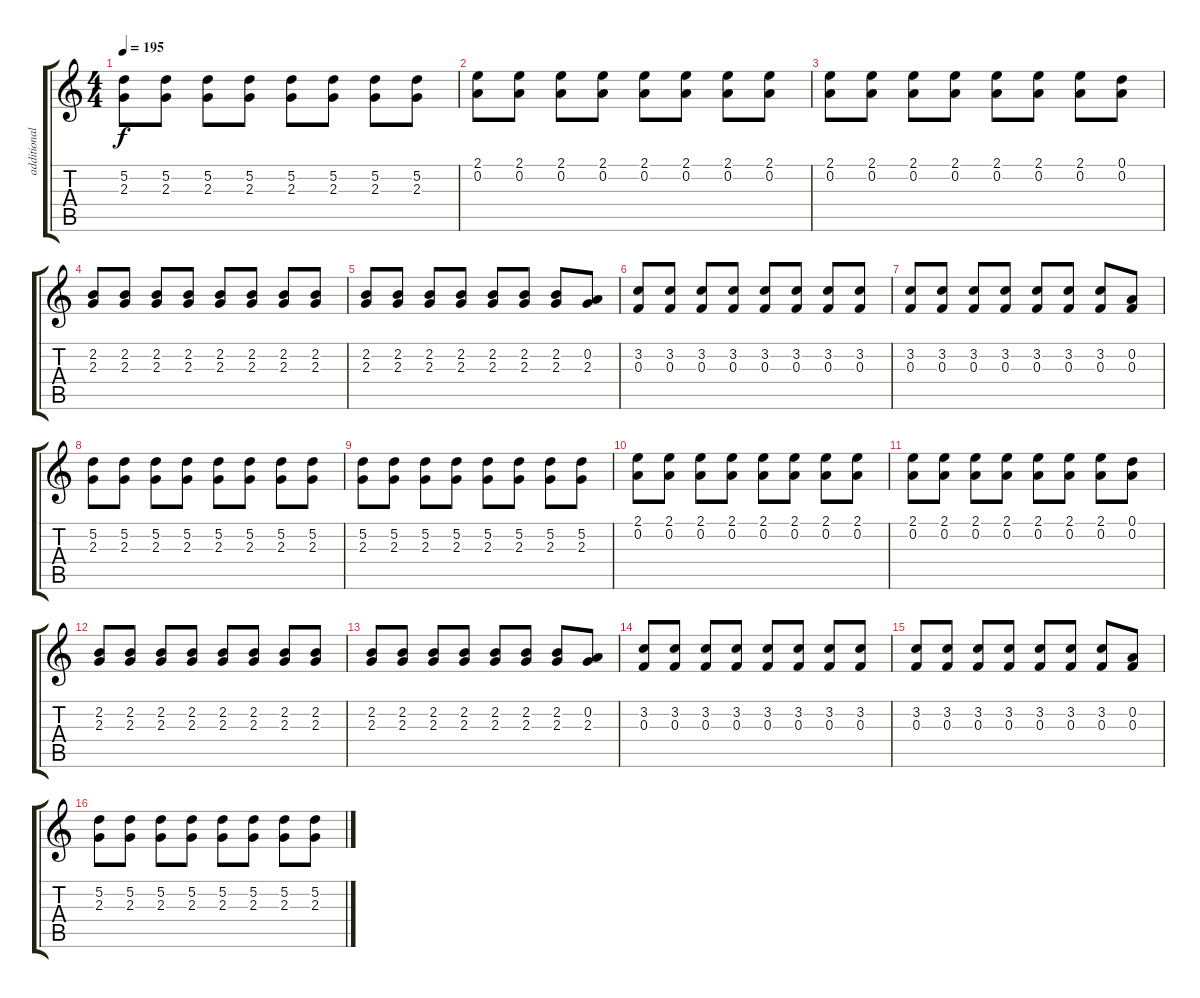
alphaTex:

\track ("additional guitar" "additional") {instrument distortionguitar}
\staff {score tabs}
\tuning (D4 A3 F3 C3 G2 D2) {hide}
\ts (4 4)
\tempo 195
\clef g2
\ks c
(5.2 2.3).8{dy f} (5.2 2.3).8 (5.2 2.3).8 (5.2 2.3).8 (5.2 2.3).8 (5.2 2.3).8 (5.2 2.3).8 (5.2 2.3).8 |
(2.1 0.2).8 (2.1 0.2).8 (2.1 0.2).8 (2.1 0.2).8 (2.1 0.2).8 (2.1 0.2).8 (2.1 0.2).8 (2.1 0.2).8 |
(2.1 0.2).8 (2.1 0.2).8 (2.1 0.2).8 (2.1 0.2).8 (2.1 0.2).8 (2.1 0.2).8 (2.1 0.2).8 (0.1 0.2).8 |
(2.2 2.3).8 (2.2 2.3).8 (2.2 2.3).8 (2.2 2.3).8 (2.2 2.3).8 (2.2 2.3).8 (2.2 2.3).8 (2.2 2.3).8 |
(2.2 2.3).8 (2.2 2.3).8 (2.2 2.3).8 (2.2 2.3).8 (2.2 2.3).8 (2.2 2.3).8 (2.2 2.3).8 (0.2 2.3).8 |
(3.2 0.3).8 (3.2 0.3).8 (3.2 0.3).8 (3.2 0.3).8 (3.2 0.3).8 (3.2 0.3).8 (3.2 0.3).8 (3.2 0.3).8 |
(3.2 0.3).8 (3.2 0.3).8 (3.2 0.3).8 (3.2 0.3).8 (3.2 0.3).8 (3.2 0.3).8 (3.2 0.3).8 (0.2 0.3).8 |
(5.2 2.3).8 (5.2 2.3).8 (5.2 2.3).8 (5.2 2.3).8 (5.2 2.3).8 (5.2 2.3).8 (5.2 2.3).8 (5.2 2.3).8 |
(5.2 2.3).8 (5.2 2.3).8 (5.2 2.3).8 (5.2 2.3).8 (5.2 2.3).8 (5.2 2.3).8 (5.2 2.3).8 (5.2 2.3).8 |
(2.1 0.2).8 (2.1 0.2).8 (2.1 0.2).8 (2.1 0.2).8 (2.1 0.2).8 (2.1 0.2).8 (2.1 0.2).8 (2.1 0.2).8 |
(2.1 0.2).8 (2.1 0.2).8 (2.1 0.2).8 (2.1 0.2).8 (2.1 0.2).8 (2.1 0.2).8 (2.1 0.2).8 (0.1 0.2).8 |
(2.2 2.3).8 (2.2 2.3).8 (2.2 2.3).8 (2.2 2.3).8 (2.2 2.3).8 (2.2 2.3).8 (2.2 2.3).8 (2.2 2.3).8 |
(2.2 2.3).8 (2.2 2.3).8 (2.2 2.3).8 (2.2 2.3).8 (2.2 2.3).8 (2.2 2.3).8 (2.2 2.3).8 (0.2 2.3).8 |
(3.2 0.3).8 (3.2 0.3).8 (3.2 0.3).8 (3.2 0.3).8 (3.2 0.3).8 (3.2 0.3).8 (3.2 0.3).8 (3.2 0.3).8 |
(3.2 0.3).8 (3.2 0.3).8 (3.2 0.3).8 (3.2 0.3).8 (3.2 0.3).8 (3.2 0.3).8 (3.2 0.3).8 (0.2 0.3).8 |
(5.2 2.3).8 (5.2 2.3).8 (5.2 2.3).8 (5.2 2.3).8 (5.2 2.3).8 (5.2 2.3).8 (5.2 2.3).8 (5.2 2.3).8
